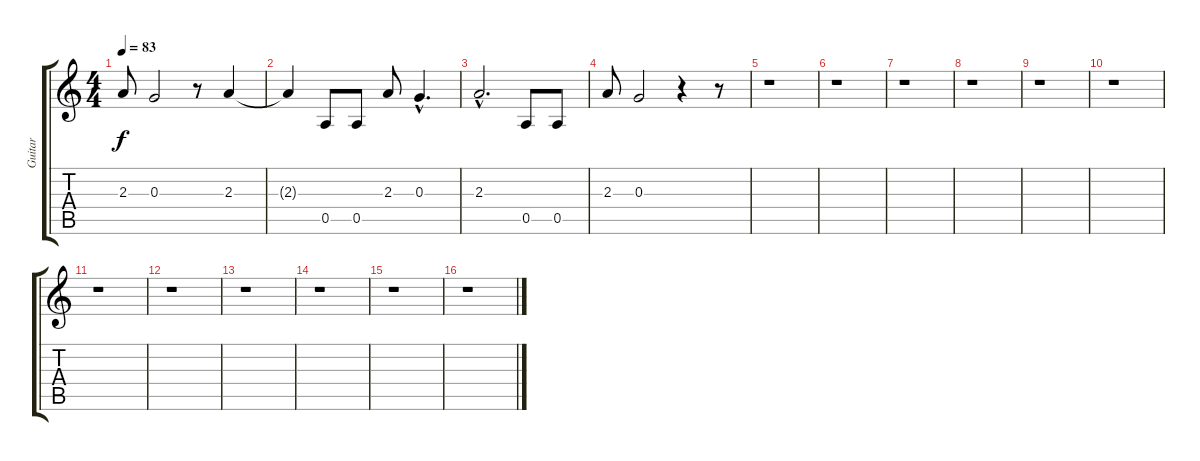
\track ("Guitar" "Guitar") {instrument acousticguitarsteel}
\staff {score tabs}
\tuning (E4 B3 G3 D3 A2 E2) {hide}
\ts (4 4)
\tempo 83
\clef g2
\ks c
2.3.8{dy f} 0.3.2 r.8 2.3.4 |
2.3{t}.4 0.5.8 0.5.8 2.3.8 0.3{hac}.4{d} |
2.3{hac}.2{d} 0.5.8 0.5.8 |
2.3.8 0.3.2 r.4 r.8 |
r.1 |
r.1 |
r.1 |
r.1 |
r.1 |
r.1 |
r.1 |
r.1 |
r.1 |
r.1 |
r.1 |
r.1
